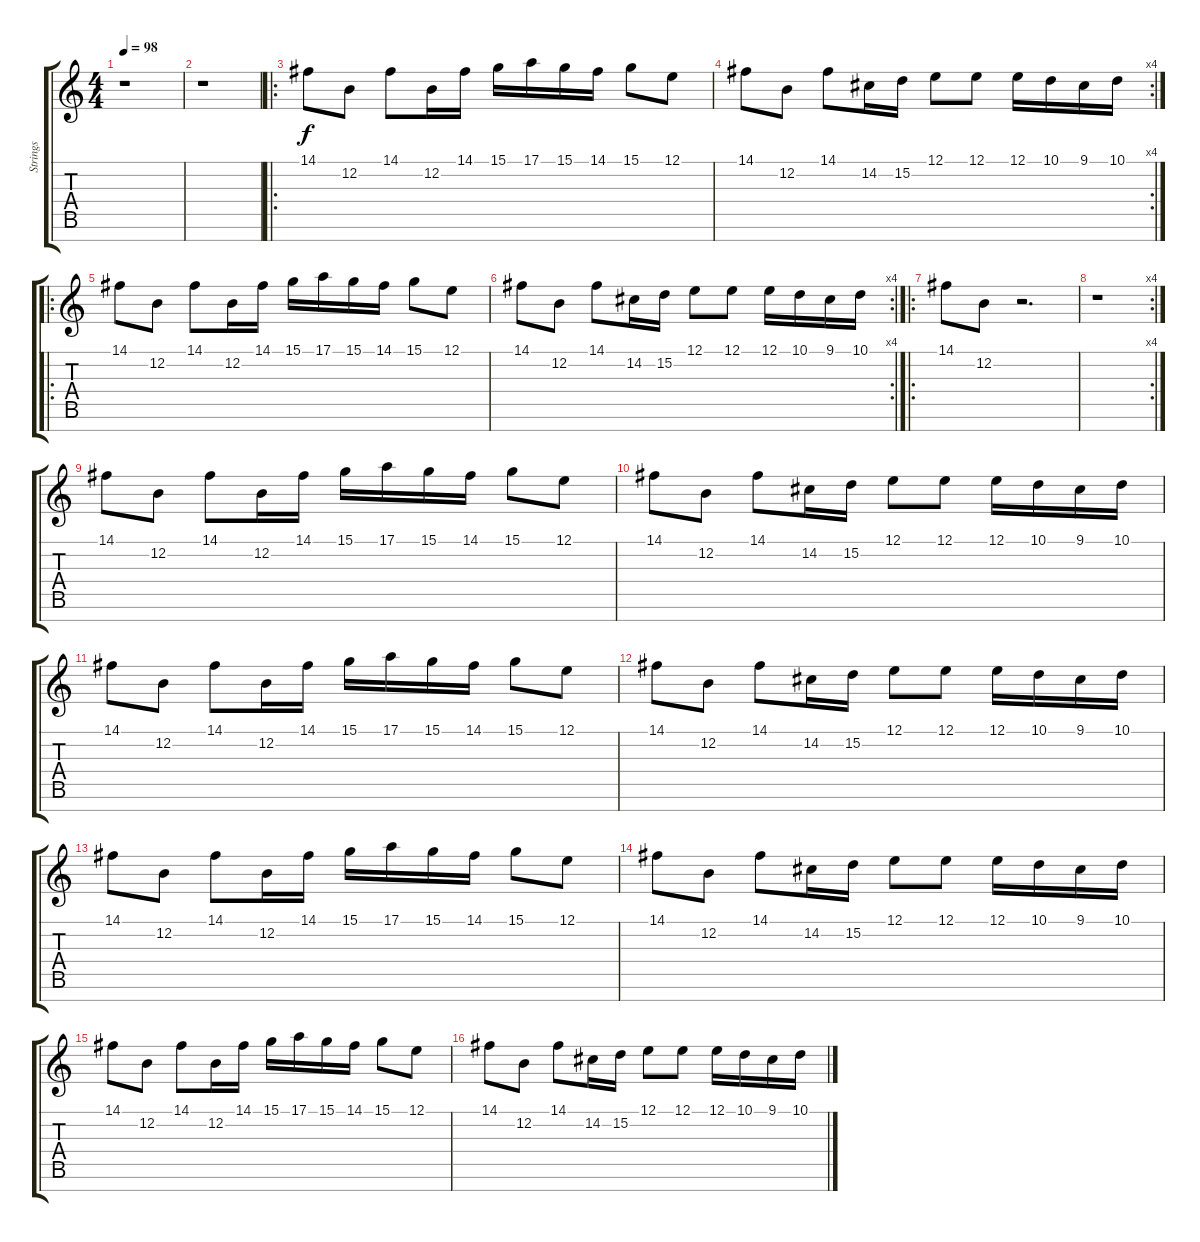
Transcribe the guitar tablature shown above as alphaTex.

\track ("Strings" "Strings") {instrument stringensemble1}
\staff {score tabs}
\tuning (E4 B3 G3 D3 A2 E2 B1) {hide}
\ts (4 4)
\tempo 98
\clef g2
\ks c
r.1{dy f instrument stringensemble1} |
r.1 |
\ro
14.1.8 12.2.8 14.1.8 12.2.16 14.1.16 15.1.16 17.1.16 15.1.16 14.1.16 15.1.8 12.1.8 |
\rc 4
14.1.8 12.2.8 14.1.8 14.2.16 15.2.16 12.1.8 12.1.8 12.1.16 10.1.16 9.1.16 10.1.16 |
\ro
14.1.8 12.2.8 14.1.8 12.2.16 14.1.16 15.1.16 17.1.16 15.1.16 14.1.16 15.1.8 12.1.8 |
\rc 4
14.1.8 12.2.8 14.1.8 14.2.16 15.2.16 12.1.8 12.1.8 12.1.16 10.1.16 9.1.16 10.1.16 |
\ro
14.1.8 12.2.8 r.2{d} |
\rc 4
r.1 |
14.1.8 12.2.8 14.1.8 12.2.16 14.1.16 15.1.16 17.1.16 15.1.16 14.1.16 15.1.8 12.1.8 |
14.1.8 12.2.8 14.1.8 14.2.16 15.2.16 12.1.8 12.1.8 12.1.16 10.1.16 9.1.16 10.1.16 |
14.1.8 12.2.8 14.1.8 12.2.16 14.1.16 15.1.16 17.1.16 15.1.16 14.1.16 15.1.8 12.1.8 |
14.1.8 12.2.8 14.1.8 14.2.16 15.2.16 12.1.8 12.1.8 12.1.16 10.1.16 9.1.16 10.1.16 |
14.1.8 12.2.8 14.1.8 12.2.16 14.1.16 15.1.16 17.1.16 15.1.16 14.1.16 15.1.8 12.1.8 |
14.1.8 12.2.8 14.1.8 14.2.16 15.2.16 12.1.8 12.1.8 12.1.16 10.1.16 9.1.16 10.1.16 |
14.1.8 12.2.8 14.1.8 12.2.16 14.1.16 15.1.16 17.1.16 15.1.16 14.1.16 15.1.8 12.1.8 |
14.1.8 12.2.8 14.1.8 14.2.16 15.2.16 12.1.8 12.1.8 12.1.16 10.1.16 9.1.16 10.1.16
